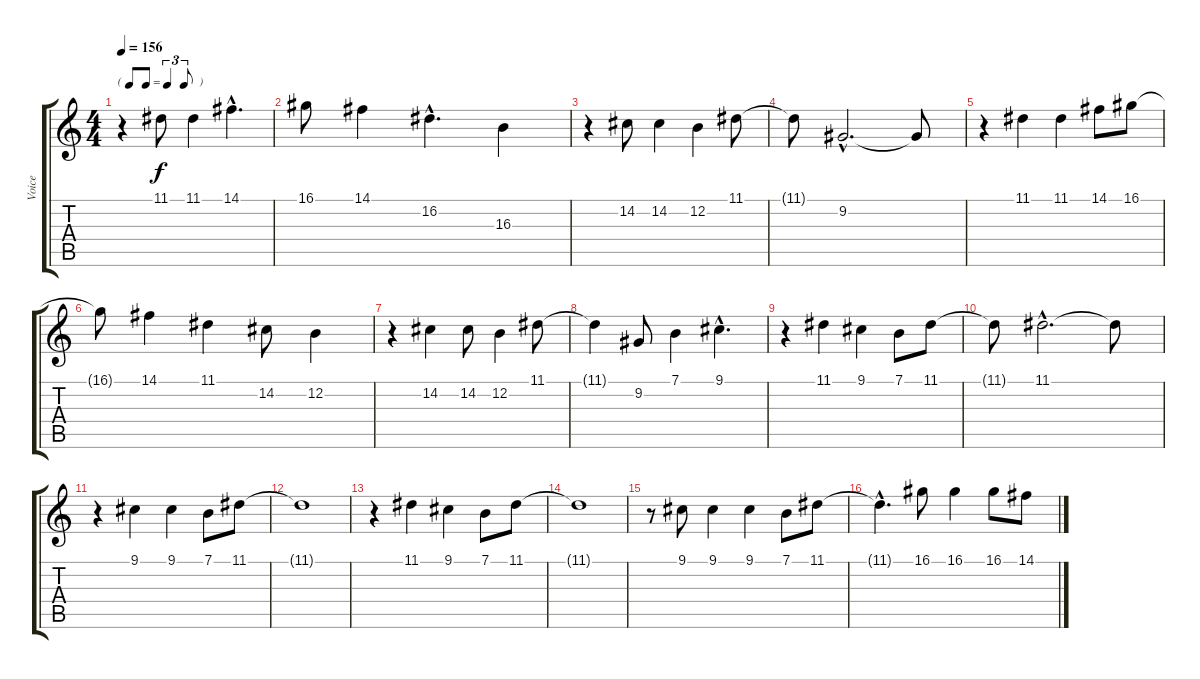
\track ("Voice" "Voice") {instrument acousticgrandpiano}
\staff {score tabs}
\tuning (E4 B3 G3 D3 A2 E2) {hide}
\ts (4 4)
\tf triplet8th
\tempo 156
\clef g2
\ks c
r.4{dy f} 11.1.8 11.1.4 14.1{hac}.4{d} |
16.1.8 14.1.4 16.2{hac}.4{d} 16.3.4 |
r.4 14.2.8 14.2.4 12.2.4 11.1.8 |
11.1{t}.8 9.2{hac}.2{d} 9.2{t}.8 |
r.4 11.1.4 11.1.4 14.1.8 16.1.8 |
16.1{t}.8 14.1.4 11.1.4 14.2.8 12.2.4 |
r.4 14.2.4 14.2.8 12.2.4 11.1.8 |
11.1{t}.4 9.2.8 7.1.4 9.1{hac}.4{d} |
r.4 11.1.4 9.1.4 7.1.8 11.1.8 |
11.1{t}.8 11.1{hac}.2{d} 11.1{t}.8 |
r.4 9.1.4 9.1.4 7.1.8 11.1.8 |
11.1{t}.1 |
r.4 11.1.4 9.1.4 7.1.8 11.1.8 |
11.1{t}.1 |
r.8 9.1.8 9.1.4 9.1.4 7.1.8 11.1.8 |
11.1{hac t}.4{d} 16.1.8 16.1.4 16.1.8 14.1.8
